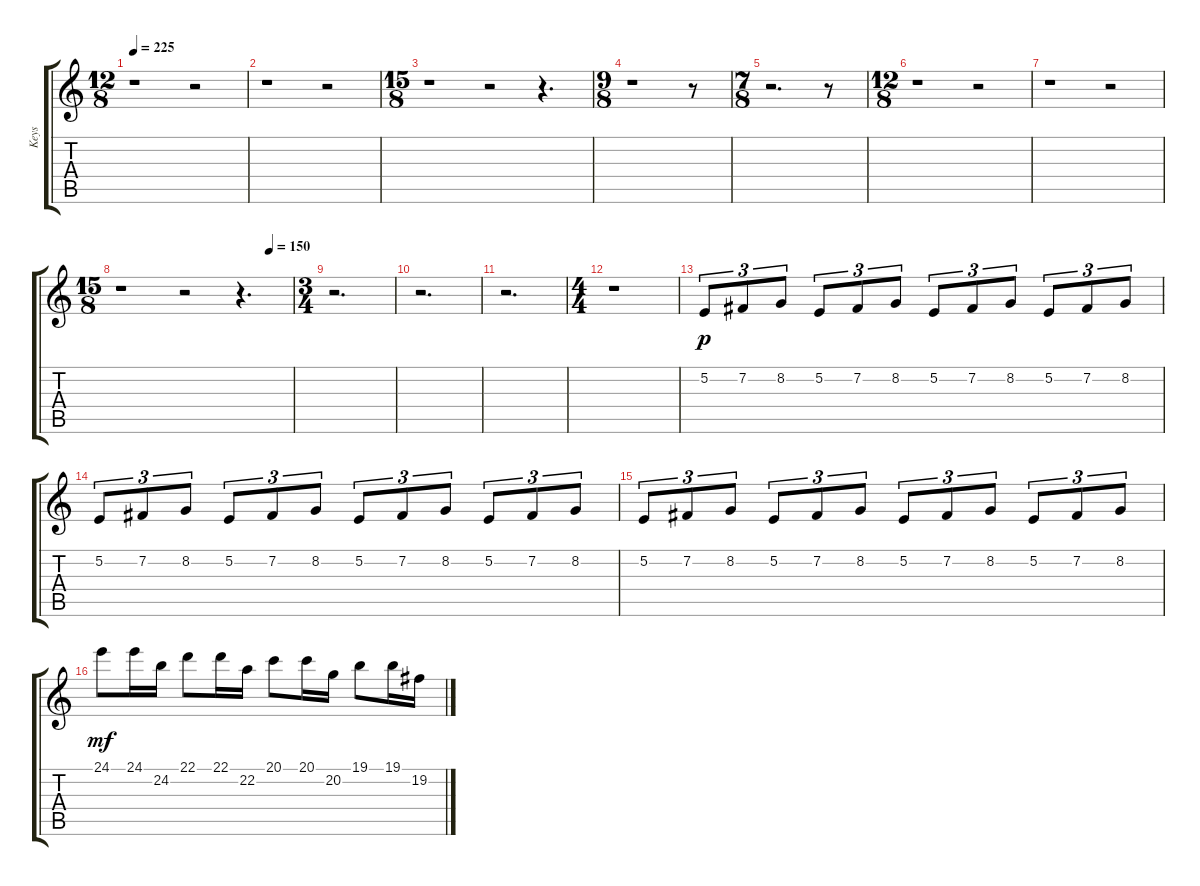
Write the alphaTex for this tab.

\track ("Keys" "Keys") {instrument synthstrings1}
\staff {score tabs}
\tuning (E4 B3 G3 D3 A2 E2) {hide}
\ts (12 8)
\tempo 225
\clef g2
\ks c
r.1{dy p} r.2 |
r.1 r.2 |
\ts (15 8)
r.1 r.2 r.4{d} |
\ts (9 8)
r.1 r.8 |
\ts (7 8)
r.2{d} r.8 |
\ts (12 8)
r.1 r.2 |
r.1 r.2 |
\ts (15 8)
\tempo (150 0.8666666666666667)
r.1 r.2 r.4{d} |
\ts (3 4)
r.2{d} |
r.2{d} |
r.2{d} |
\ts (4 4)
r.1 |
5.2.8{tu (3 2)} 7.2.8{tu (3 2)} 8.2.8{tu (3 2)} 5.2.8{tu (3 2)} 7.2.8{tu (3 2)} 8.2.8{tu (3 2)} 5.2.8{tu (3 2)} 7.2.8{tu (3 2)} 8.2.8{tu (3 2)} 5.2.8{tu (3 2)} 7.2.8{tu (3 2)} 8.2.8{tu (3 2)} |
5.2.8{tu (3 2)} 7.2.8{tu (3 2)} 8.2.8{tu (3 2)} 5.2.8{tu (3 2)} 7.2.8{tu (3 2)} 8.2.8{tu (3 2)} 5.2.8{tu (3 2)} 7.2.8{tu (3 2)} 8.2.8{tu (3 2)} 5.2.8{tu (3 2)} 7.2.8{tu (3 2)} 8.2.8{tu (3 2)} |
5.2.8{tu (3 2)} 7.2.8{tu (3 2)} 8.2.8{tu (3 2)} 5.2.8{tu (3 2)} 7.2.8{tu (3 2)} 8.2.8{tu (3 2)} 5.2.8{tu (3 2)} 7.2.8{tu (3 2)} 8.2.8{tu (3 2)} 5.2.8{tu (3 2)} 7.2.8{tu (3 2)} 8.2.8{tu (3 2)} |
24.1.8{dy mf} 24.1.16 24.2.16 22.1.8 22.1.16 22.2.16 20.1.8 20.1.16 20.2.16 19.1.8 19.1.16 19.2.16
